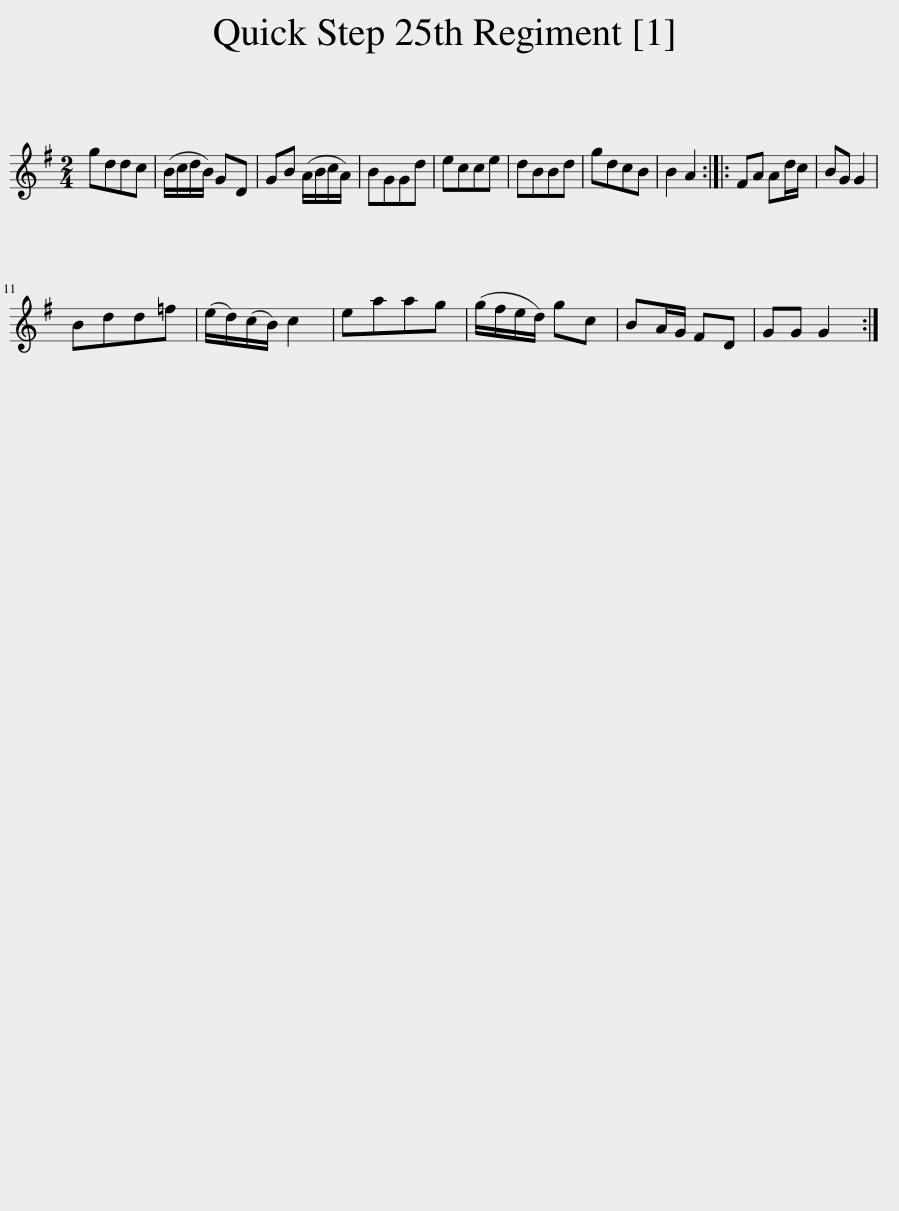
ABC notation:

X:1
L:1/8
M:2/4
I:linebreak $
K:G
V:1 treble
V:1
 gddc | (B/c/d/B/) GD | GB (A/B/c/A/) | BGGd | ecce | %5
 dBBd | gdcB | B2 A2 :: FA Ad/c/ | BG G2 |$ %10
 Bdd=f | (e/d/)(c/B/) c2 | eaag | (g/f/e/d/) gc | BA/G/ FD | %15
 GG G2 :| %16
